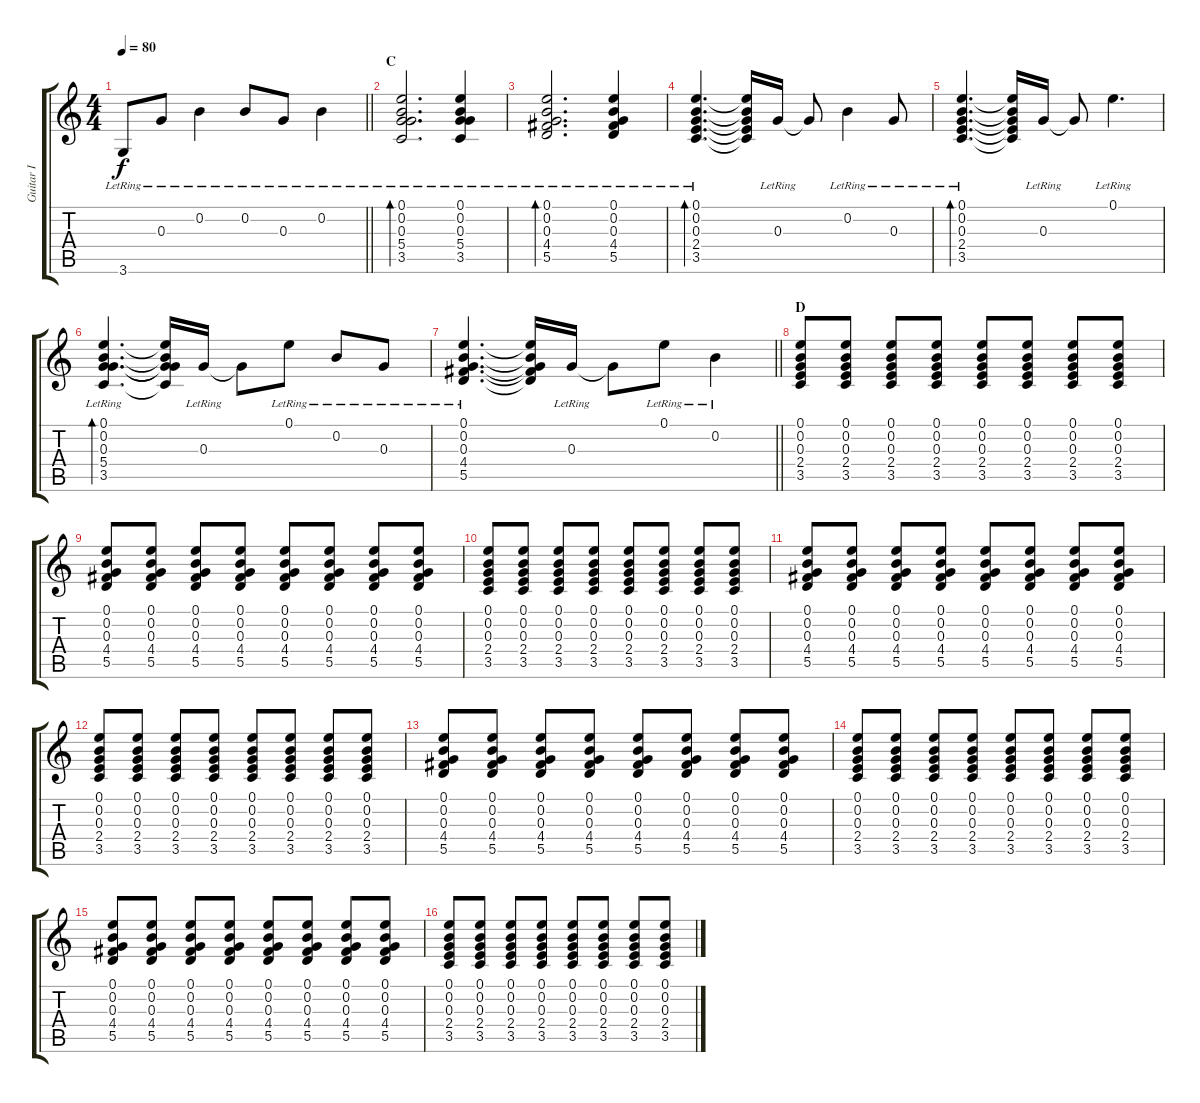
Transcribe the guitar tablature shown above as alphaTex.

\track ("Guitar I" "Guitar I") {instrument electricguitarclean}
\staff {score tabs}
\tuning (E4 B3 G3 D3 A2 E2) {hide}
\ts (4 4)
\tempo 80
\clef g2
\barLineRight lightlight
\ks c
3.6{lr}.8{dy f} 0.3{lr}.8 0.2{lr}.4 0.2{lr}.8 0.3{lr}.8 0.2{lr}.4 |
\section ("" "C")
(0.1{lr} 0.2{lr} 0.3{lr} 5.4{lr} 3.5{lr}).2{d bd 120} (0.1{lr} 0.2{lr} 0.3{lr} 5.4{lr} 3.5{lr}).4 |
(0.1{lr} 0.2{lr} 0.3{lr} 4.4{lr} 5.5{lr}).2{d bd 120} (0.1{lr} 0.2{lr} 0.3{lr} 4.4{lr} 5.5{lr}).4 |
(0.1{lr} 0.2{lr} 0.3{lr} 2.4{lr} 3.5{lr}).4{d bd 120} (0.1{t} 0.2{t} 0.3{t} 2.4{t} 3.5{t}).16 0.3{lr}.16 0.3{t}.8 0.2{lr}.4 0.3{lr}.8 |
(0.1{lr} 0.2{lr} 0.3{lr} 2.4{lr} 3.5{lr}).4{d bd 120} (0.1{t} 0.2{t} 0.3{t} 2.4{t} 3.5{t}).16 0.3{lr}.16 0.3{t}.8 0.1{lr}.4{d} |
(0.1{lr} 0.2{lr} 0.3{lr} 5.4{lr} 3.5{lr}).4{d bd 120} (0.1{t} 0.2{t} 0.3{t} 5.4{t} 3.5{t}).16 0.3{lr}.16 0.3{t}.8 0.1{lr}.8 0.2{lr}.8 0.3{lr}.8 |
\barLineRight lightlight
(0.1{lr} 0.2{lr} 0.3{lr} 4.4{lr} 5.5{lr}).4{d} (0.1{t} 0.2{t} 0.3{t} 4.4{t} 5.5{t}).16 0.3{lr}.16 0.3{t}.8 0.1{lr}.8 0.2{lr}.4 |
\section ("" "D")
(0.1 0.2 0.3 2.4 3.5).8 (0.1 0.2 0.3 2.4 3.5).8 (0.1 0.2 0.3 2.4 3.5).8 (0.1 0.2 0.3 2.4 3.5).8 (0.1 0.2 0.3 2.4 3.5).8 (0.1 0.2 0.3 2.4 3.5).8 (0.1 0.2 0.3 2.4 3.5).8 (0.1 0.2 0.3 2.4 3.5).8 |
(0.1 0.2 0.3 4.4 5.5).8 (0.1 0.2 0.3 4.4 5.5).8 (0.1 0.2 0.3 4.4 5.5).8 (0.1 0.2 0.3 4.4 5.5).8 (0.1 0.2 0.3 4.4 5.5).8 (0.1 0.2 0.3 4.4 5.5).8 (0.1 0.2 0.3 4.4 5.5).8 (0.1 0.2 0.3 4.4 5.5).8 |
(0.1 0.2 0.3 2.4 3.5).8 (0.1 0.2 0.3 2.4 3.5).8 (0.1 0.2 0.3 2.4 3.5).8 (0.1 0.2 0.3 2.4 3.5).8 (0.1 0.2 0.3 2.4 3.5).8 (0.1 0.2 0.3 2.4 3.5).8 (0.1 0.2 0.3 2.4 3.5).8 (0.1 0.2 0.3 2.4 3.5).8 |
(0.1 0.2 0.3 4.4 5.5).8 (0.1 0.2 0.3 4.4 5.5).8 (0.1 0.2 0.3 4.4 5.5).8 (0.1 0.2 0.3 4.4 5.5).8 (0.1 0.2 0.3 4.4 5.5).8 (0.1 0.2 0.3 4.4 5.5).8 (0.1 0.2 0.3 4.4 5.5).8 (0.1 0.2 0.3 4.4 5.5).8 |
(0.1 0.2 0.3 2.4 3.5).8 (0.1 0.2 0.3 2.4 3.5).8 (0.1 0.2 0.3 2.4 3.5).8 (0.1 0.2 0.3 2.4 3.5).8 (0.1 0.2 0.3 2.4 3.5).8 (0.1 0.2 0.3 2.4 3.5).8 (0.1 0.2 0.3 2.4 3.5).8 (0.1 0.2 0.3 2.4 3.5).8 |
(0.1 0.2 0.3 4.4 5.5).8 (0.1 0.2 0.3 4.4 5.5).8 (0.1 0.2 0.3 4.4 5.5).8 (0.1 0.2 0.3 4.4 5.5).8 (0.1 0.2 0.3 4.4 5.5).8 (0.1 0.2 0.3 4.4 5.5).8 (0.1 0.2 0.3 4.4 5.5).8 (0.1 0.2 0.3 4.4 5.5).8 |
(0.1 0.2 0.3 2.4 3.5).8 (0.1 0.2 0.3 2.4 3.5).8 (0.1 0.2 0.3 2.4 3.5).8 (0.1 0.2 0.3 2.4 3.5).8 (0.1 0.2 0.3 2.4 3.5).8 (0.1 0.2 0.3 2.4 3.5).8 (0.1 0.2 0.3 2.4 3.5).8 (0.1 0.2 0.3 2.4 3.5).8 |
(0.1 0.2 0.3 4.4 5.5).8 (0.1 0.2 0.3 4.4 5.5).8 (0.1 0.2 0.3 4.4 5.5).8 (0.1 0.2 0.3 4.4 5.5).8 (0.1 0.2 0.3 4.4 5.5).8 (0.1 0.2 0.3 4.4 5.5).8 (0.1 0.2 0.3 4.4 5.5).8 (0.1 0.2 0.3 4.4 5.5).8 |
(0.1 0.2 0.3 2.4 3.5).8 (0.1 0.2 0.3 2.4 3.5).8 (0.1 0.2 0.3 2.4 3.5).8 (0.1 0.2 0.3 2.4 3.5).8 (0.1 0.2 0.3 2.4 3.5).8 (0.1 0.2 0.3 2.4 3.5).8 (0.1 0.2 0.3 2.4 3.5).8 (0.1 0.2 0.3 2.4 3.5).8
